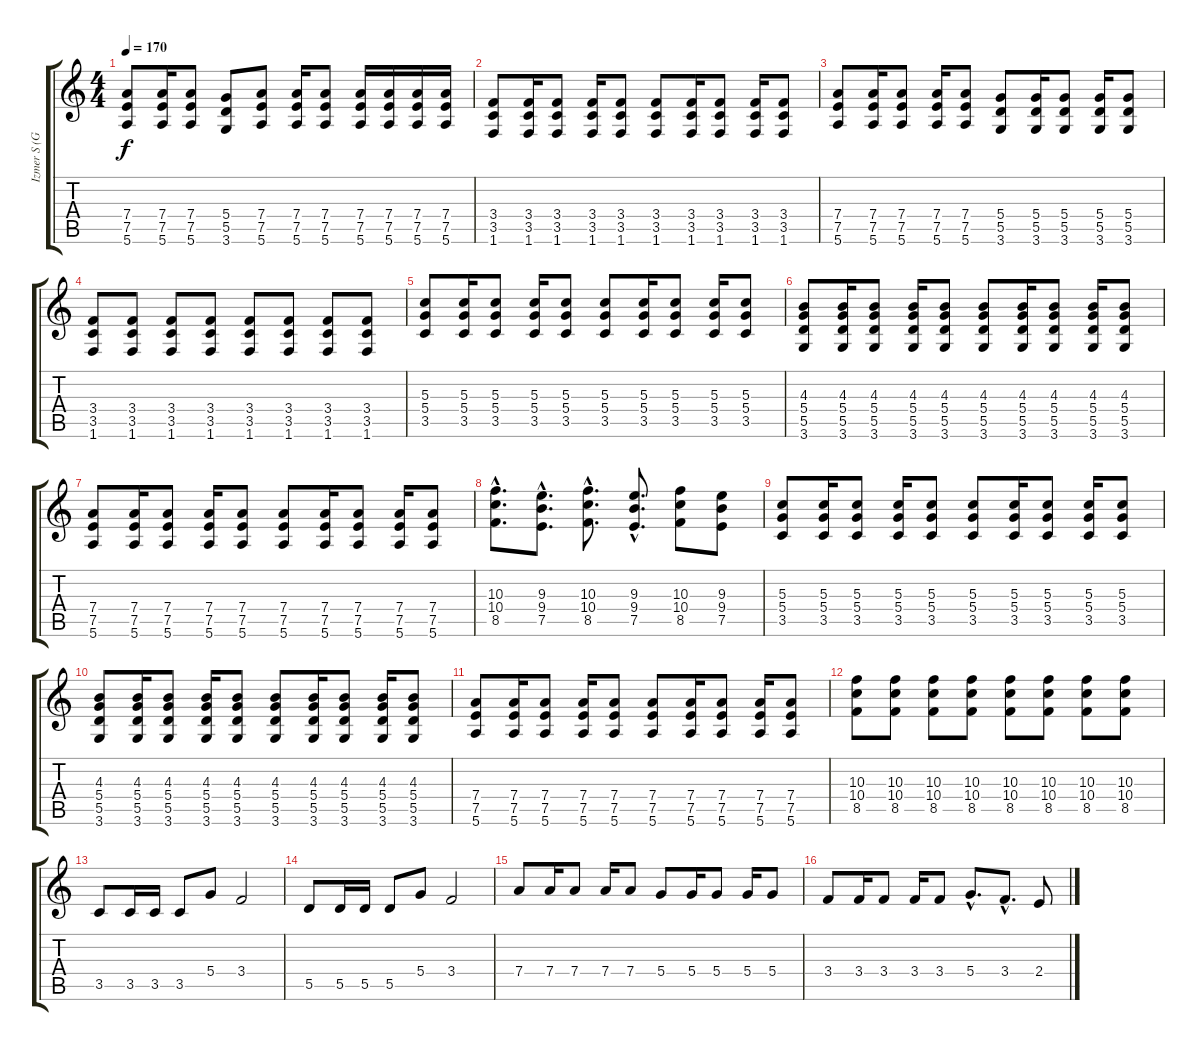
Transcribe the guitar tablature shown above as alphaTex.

\track ("Izmer S (GUITAR)" "Izmer S (G") {instrument overdrivenguitar}
\staff {score tabs}
\tuning (E4 B3 G3 D3 A2 E2) {hide}
\ts (4 4)
\tempo 170
\clef g2
\ks c
(7.4 7.5 5.6).8{dy f} (7.4 7.5 5.6).16 (7.4 7.5 5.6).8 (5.4 5.5 3.6).8 (7.4 7.5 5.6).8 (7.4 7.5 5.6).16 (7.4 7.5 5.6).8 (7.4 7.5 5.6).16 (7.4 7.5 5.6).16 (7.4 7.5 5.6).16 (7.4 7.5 5.6).16 |
(3.4 3.5 1.6).8 (3.4 3.5 1.6).16 (3.4 3.5 1.6).8 (3.4 3.5 1.6).16 (3.4 3.5 1.6).8 (3.4 3.5 1.6).8 (3.4 3.5 1.6).16 (3.4 3.5 1.6).8 (3.4 3.5 1.6).16 (3.4 3.5 1.6).8 |
(7.4 7.5 5.6).8 (7.4 7.5 5.6).16 (7.4 7.5 5.6).8 (7.4 7.5 5.6).16 (7.4 7.5 5.6).8 (5.4 5.5 3.6).8 (5.4 5.5 3.6).16 (5.4 5.5 3.6).8 (5.4 5.5 3.6).16 (5.4 5.5 3.6).8 |
(3.4 3.5 1.6).8 (3.4 3.5 1.6).8 (3.4 3.5 1.6).8 (3.4 3.5 1.6).8 (3.4 3.5 1.6).8 (3.4 3.5 1.6).8 (3.4 3.5 1.6).8 (3.4 3.5 1.6).8 |
(5.3 5.4 3.5).8 (5.3 5.4 3.5).16 (5.3 5.4 3.5).8 (5.3 5.4 3.5).16 (5.3 5.4 3.5).8 (5.3 5.4 3.5).8 (5.3 5.4 3.5).16 (5.3 5.4 3.5).8 (5.3 5.4 3.5).16 (5.3 5.4 3.5).8 |
(4.3 5.4 5.5 3.6).8 (4.3 5.4 5.5 3.6).16 (4.3 5.4 5.5 3.6).8 (4.3 5.4 5.5 3.6).16 (4.3 5.4 5.5 3.6).8 (4.3 5.4 5.5 3.6).8 (4.3 5.4 5.5 3.6).16 (4.3 5.4 5.5 3.6).8 (4.3 5.4 5.5 3.6).16 (4.3 5.4 5.5 3.6).8 |
(7.4 7.5 5.6).8 (7.4 7.5 5.6).16 (7.4 7.5 5.6).8 (7.4 7.5 5.6).16 (7.4 7.5 5.6).8 (7.4 7.5 5.6).8 (7.4 7.5 5.6).16 (7.4 7.5 5.6).8 (7.4 7.5 5.6).16 (7.4 7.5 5.6).8 |
(10.3{hac} 10.4{hac} 8.5{hac}).8{d} (9.3{hac} 9.4{hac} 7.5{hac}).8{d} (10.3{hac} 10.4{hac} 8.5{hac}).8{d} (9.3{hac} 9.4{hac} 7.5{hac}).8{d} (10.3 10.4 8.5).8 (9.3 9.4 7.5).8 |
(5.3 5.4 3.5).8 (5.3 5.4 3.5).16 (5.3 5.4 3.5).8 (5.3 5.4 3.5).16 (5.3 5.4 3.5).8 (5.3 5.4 3.5).8 (5.3 5.4 3.5).16 (5.3 5.4 3.5).8 (5.3 5.4 3.5).16 (5.3 5.4 3.5).8 |
(4.3 5.4 5.5 3.6).8 (4.3 5.4 5.5 3.6).16 (4.3 5.4 5.5 3.6).8 (4.3 5.4 5.5 3.6).16 (4.3 5.4 5.5 3.6).8 (4.3 5.4 5.5 3.6).8 (4.3 5.4 5.5 3.6).16 (4.3 5.4 5.5 3.6).8 (4.3 5.4 5.5 3.6).16 (4.3 5.4 5.5 3.6).8 |
(7.4 7.5 5.6).8 (7.4 7.5 5.6).16 (7.4 7.5 5.6).8 (7.4 7.5 5.6).16 (7.4 7.5 5.6).8 (7.4 7.5 5.6).8 (7.4 7.5 5.6).16 (7.4 7.5 5.6).8 (7.4 7.5 5.6).16 (7.4 7.5 5.6).8 |
(10.3 10.4 8.5).8 (10.3 10.4 8.5).8 (10.3 10.4 8.5).8 (10.3 10.4 8.5).8 (10.3 10.4 8.5).8 (10.3 10.4 8.5).8 (10.3 10.4 8.5).8 (10.3 10.4 8.5).8 |
3.5.8 3.5.16 3.5.16 3.5.8 5.4.8 3.4.2 |
5.5.8 5.5.16 5.5.16 5.5.8 5.4.8 3.4.2 |
7.4.8 7.4.16 7.4.8 7.4.16 7.4.8 5.4.8 5.4.16 5.4.8 5.4.16 5.4.8 |
3.4.8 3.4.16 3.4.8 3.4.16 3.4.8 5.4{hac}.8{d} 3.4{hac}.8{d} 2.4.8
